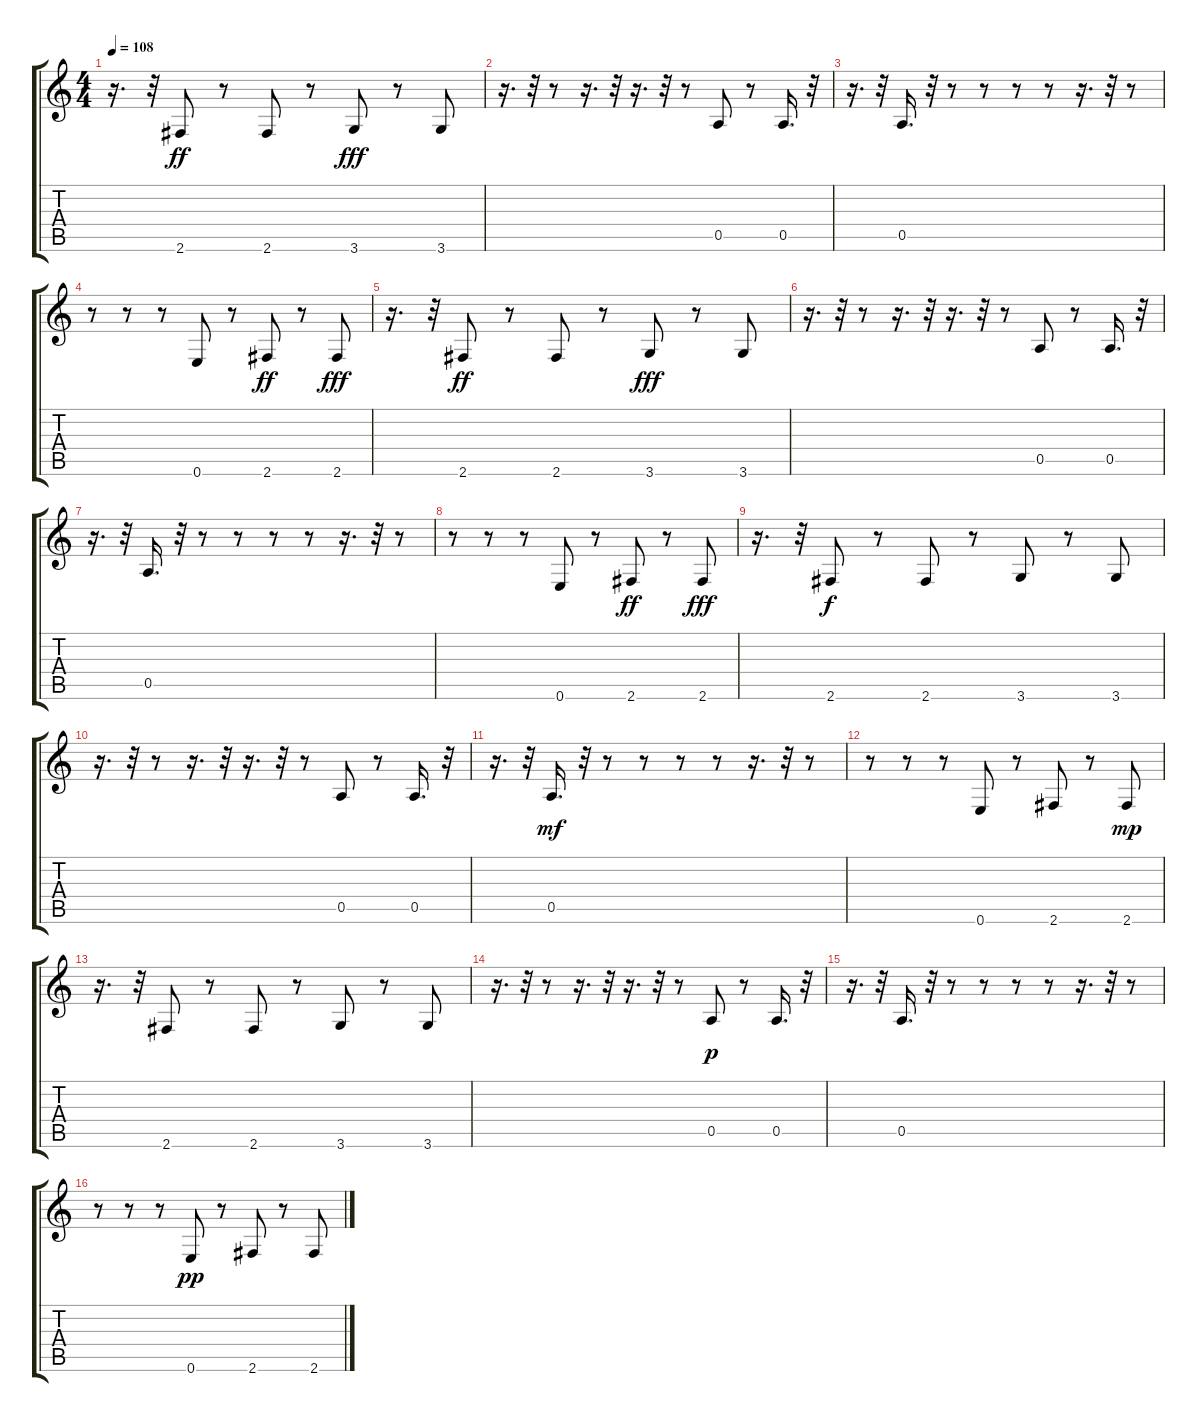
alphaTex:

\track "" {instrument electricbassfinger}
\staff {score tabs}
\tuning (E4 B3 G3 D3 A2 E2) {hide}
\ts (4 4)
\tempo 108
\clef g2
\ks c
r.16{d dy fff} r.32 2.6.8{dy ff} r.8 2.6.8 r.8 3.6.8{dy fff} r.8 3.6.8 |
r.16{d} r.32 r.8 r.16{d} r.32 r.16{d} r.32 r.8 0.5.8 r.8 0.5.16{d} r.32 |
r.16{d} r.32 0.5.16{d} r.32 r.8 r.8 r.8 r.8 r.16{d} r.32 r.8 |
r.8 r.8 r.8 0.6.8 r.8 2.6.8{dy ff} r.8 2.6.8{dy fff} |
r.16{d} r.32 2.6.8{dy ff} r.8 2.6.8 r.8 3.6.8{dy fff} r.8 3.6.8 |
r.16{d} r.32 r.8 r.16{d} r.32 r.16{d} r.32 r.8 0.5.8 r.8 0.5.16{d} r.32 |
r.16{d} r.32 0.5.16{d} r.32 r.8 r.8 r.8 r.8 r.16{d} r.32 r.8 |
r.8 r.8 r.8 0.6.8 r.8 2.6.8{dy ff} r.8 2.6.8{dy fff} |
r.16{d} r.32 2.6.8{dy f} r.8 2.6.8 r.8 3.6.8 r.8 3.6.8 |
r.16{d} r.32 r.8 r.16{d} r.32 r.16{d} r.32 r.8 0.5.8 r.8 0.5.16{d} r.32 |
r.16{d} r.32 0.5.16{d dy mf} r.32 r.8 r.8 r.8 r.8 r.16{d} r.32 r.8 |
r.8 r.8 r.8 0.6.8 r.8 2.6.8 r.8 2.6.8{dy mp} |
r.16{d} r.32 2.6.8 r.8 2.6.8 r.8 3.6.8 r.8 3.6.8 |
r.16{d} r.32 r.8 r.16{d} r.32 r.16{d} r.32 r.8 0.5.8{dy p} r.8 0.5.16{d} r.32 |
r.16{d} r.32 0.5.16{d} r.32 r.8 r.8 r.8 r.8 r.16{d} r.32 r.8 |
r.8 r.8 r.8 0.6.8{dy pp} r.8 2.6.8 r.8 2.6.8
